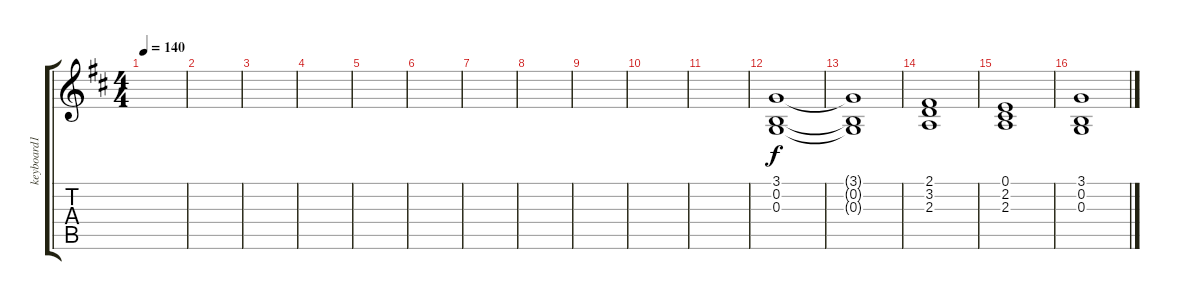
\track ("keyboard1" "keyboard1") {instrument stringensemble2}
\staff {score tabs}
\tuning (E4 B3 G3 D3 A2 E2) {hide}
\ts (4 4)
\tempo 140
\clef g2
\ks d
|
|
|
|
|
|
|
|
|
|
|
(3.1 0.2 0.3).1 |
(3.1{t} 0.2{t} 0.3{t}).1 |
(2.1 3.2 2.3).1 |
(0.1 2.2 2.3).1 |
(3.1 0.2 0.3).1
